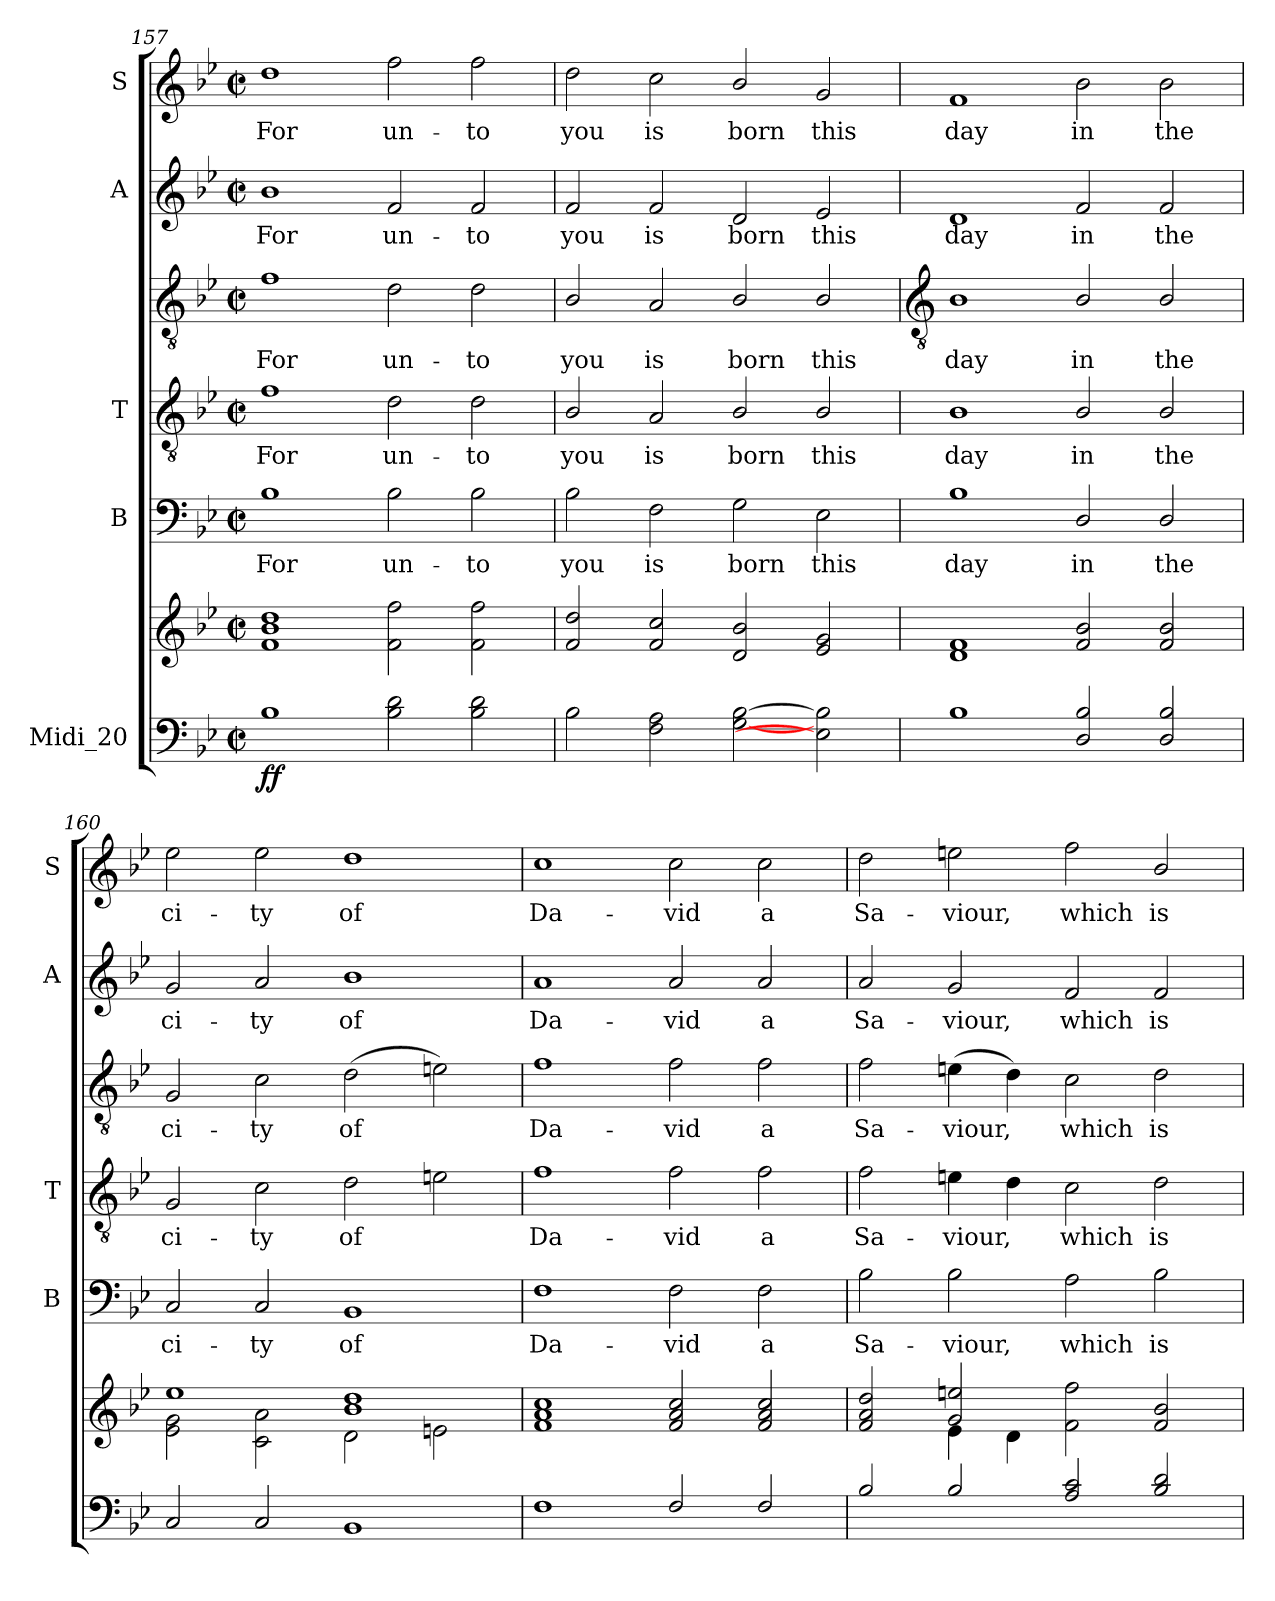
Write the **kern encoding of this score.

**kern	**kern	**dynam	**kern	**text	**kern	**text	**kern	**text	**kern	**text	**kern	**text
*part5	*part5	*part5	*part4	*part4	*part3	*part3	*part3	*part3	*part2	*part2	*part1	*part1
*staff7	*staff6	*staff6/7	*staff5	*staff5	*staff4	*staff4	*staff3	*staff3	*staff2	*staff2	*staff1	*staff1
*I"Midi_20	*	*	*I"B	*	*I"T	*	*	*	*I"A	*	*I"S	*
*	*	*	*I'B	*	*I'T	*	*	*	*I'A	*	*I'S	*
*clefF4	*clefG2	*	*clefF4	*	*clefGv2	*	*clefGv2	*	*clefG2	*	*clefG2	*
*k[b-e-]	*k[b-e-]	*	*k[b-e-]	*	*k[b-e-]	*	*k[b-e-]	*	*k[b-e-]	*	*k[b-e-]	*
*B-:	*B-:	*	*B-:	*	*B-:	*	*B-:	*	*B-:	*	*B-:	*
*M4/2	*M4/2	*	*M4/2	*	*M4/2	*	*M4/2	*	*M4/2	*	*M4/2	*
*met(c|)	*met(c|)	*	*met(c|)	*	*met(c|)	*	*met(c|)	*	*met(c|)	*	*met(c|)	*
=157	=157	=157	=157	=157	=157	=157	=157	=157	=157	=157	=157	=157
!	!	!LO:DY:b=2	!	!LO:LY:b	!	!LO:LY:b	!	!LO:LY:b	!	!LO:LY:b	!	!LO:LY:b
1B-	1f 1b- 1dd	ff	1B-	For	1f	For	1f	For	1b-	For	1dd	For
!	!	!	!	!LO:LY:b	!	!LO:LY:b	!	!LO:LY:b	!	!LO:LY:b	!	!LO:LY:b
2B- 2d	2f 2ff	.	2B-	un-	2d	un-	2d	un-	2f	un-	2ff	un-
!	!	!	!	!LO:LY:b	!	!LO:LY:b	!	!LO:LY:b	!	!LO:LY:b	!	!LO:LY:b
2B- 2d	2f 2ff	.	2B-	-to	2d	-to	2d	-to	2f	-to	2ff	-to
=158	=158	=158	=158	=158	=158	=158	=158	=158	=158	=158	=158	=158
!	!	!	!	!LO:LY:b	!	!LO:LY:b	!	!LO:LY:b	!	!LO:LY:b	!	!LO:LY:b
2B-	2f 2dd	.	2B-	you	2B-/	you	2B-/	you	2f	you	2dd	you
!	!	!	!	!LO:LY:b	!	!LO:LY:b	!	!LO:LY:b	!	!LO:LY:b	!	!LO:LY:b
2F 2A	2f 2cc	.	2F	is	2A	is	2A	is	2f	is	2cc	is
!	!	!	!	!LO:LY:b	!	!LO:LY:b	!	!LO:LY:b	!	!LO:LY:b	!	!LO:LY:b
[2G [2B-	2d/ 2b-/	.	2G	born	2B-/	born	2B-/	born	2d	born	2b-/	born
!	!	!	!	!LO:LY:b	!	!LO:LY:b	!	!LO:LY:b	!	!LO:LY:b	!	!LO:LY:b
2E-] 2B-]	2e- 2g	.	2E-	this	2B-/	this	2B-/	this	2e-	this	2g	this
!!LO:LB:g=z
=159	=159	=159	=159	=159	=159	=159	=159	=159	=159	=159	=159	=159
*	*	*	*	*	*	*	*clefGv2	*	*	*	*	*
*^	*^	*	*	*	*	*	*	*	*	*	*	*
!	!	!	!	!	!	!LO:LY:b	!	!LO:LY:b	!	!LO:LY:b	!	!LO:LY:b	!	!LO:LY:b
1B-	0ryy	1d 1f	0ryy	.	1B-	day	1B-/	day	1B-/	day	1d	day	1f	day
!	!	!	!	!	!	!LO:LY:b	!	!LO:LY:b	!	!LO:LY:b	!	!LO:LY:b	!	!LO:LY:b
2D 2B-	.	2f 2b-	.	.	2D/	in	2B-/	in	2B-/	in	2f	in	2b-	in
!	!	!	!	!	!	!LO:LY:b	!	!LO:LY:b	!	!LO:LY:b	!	!LO:LY:b	!	!LO:LY:b
2D 2B-	.	2f 2b-	.	.	2D/	the	2B-/	the	2B-/	the	2f	the	2b-	the
=160	=160	=160	=160	=160	=160	=160	=160	=160	=160	=160	=160	=160	=160	=160
!	!	!	!	!	!	!LO:LY:b	!	!LO:LY:b	!	!LO:LY:b	!	!LO:LY:b	!	!LO:LY:b
2C	0ryy	1ee-	2e-\ 2g\	.	2C	ci-	2G	ci-	2G	ci-	2g	ci-	2ee-	ci-
!	!	!	!	!	!	!LO:LY:b	!	!LO:LY:b	!	!LO:LY:b	!	!LO:LY:b	!	!LO:LY:b
2C	.	.	2c\ 2a\	.	2C	-ty	2c	-ty	2c	-ty	2a	-ty	2ee-	-ty
!	!	!	!	!	!	!LO:LY:b	!	!LO:LY:b	!	!LO:LY:b	!	!LO:LY:b	!	!LO:LY:b
1BB-	.	1b- 1dd	2d\	.	1BB-	of	2d	of	(>2d	of	1b-	of	1dd	of
.	.	.	2en\	.	.	.	2en	.	2en)	.	.	.	.	.
=161	=161	=161	=161	=161	=161	=161	=161	=161	=161	=161	=161	=161	=161	=161
!	!	!	!	!	!	!LO:LY:b	!	!LO:LY:b	!	!LO:LY:b	!	!LO:LY:b	!	!LO:LY:b
1F	0ryy	1f 1a 1cc	0ryy	.	1F	Da-	1f	Da-	1f	Da-	1a	Da-	1cc	Da-
!	!	!	!	!	!	!LO:LY:b	!	!LO:LY:b	!	!LO:LY:b	!	!LO:LY:b	!	!LO:LY:b
2F	.	2f 2a 2cc	.	.	2F	-vid	2f	-vid	2f	-vid	2a	-vid	2cc	-vid
!	!	!	!	!	!	!LO:LY:b	!	!LO:LY:b	!	!LO:LY:b	!	!LO:LY:b	!	!LO:LY:b
2F	.	2f 2a 2cc	.	.	2F	a	2f	a	2f	a	2a	a	2cc	a
=162	=162	=162	=162	=162	=162	=162	=162	=162	=162	=162	=162	=162	=162	=162
!	!	!	!	!	!	!LO:LY:b	!	!LO:LY:b	!	!LO:LY:b	!	!LO:LY:b	!	!LO:LY:b
2B-	0ryy	2f 2a 2dd	2ryy	.	2B-	Sa-	2f	Sa-	2f	Sa-	2a	Sa-	2dd	Sa-
!	!	!	!	!	!	!LO:LY:b	!	!LO:LY:b	!	!LO:LY:b	!	!LO:LY:b	!	!LO:LY:b
2B-	.	2g/ 2een/	4e-\	.	2B-	-viour,	4en	-viour,	(>4en	-viour,	2g	-viour,	2een	-viour,
.	.	.	4d\	.	.	.	4d	.	4d)	.	.	.	.	.
!	!	!	!	!	!	!LO:LY:b	!	!LO:LY:b	!	!LO:LY:b	!	!LO:LY:b	!	!LO:LY:b
2A 2c	.	2f 2ff	1ryy	.	2A	which	2c	which	2c	which	2f	which	2ff	which
!	!	!	!	!	!	!LO:LY:b	!	!LO:LY:b	!	!LO:LY:b	!	!LO:LY:b	!	!LO:LY:b
2B- 2d	.	2f/ 2b-/	.	.	2B-	is	2d	is	2d	is	2f	is	2b-/	is
*v	*v	*	*	*	*	*	*	*	*	*	*	*	*	*
*	*v	*v	*	*	*	*	*	*	*	*	*	*	*
=	=	=	=	=	=	=	=	=	=	=	=	=
*-	*-	*-	*-	*-	*-	*-	*-	*-	*-	*-	*-	*-
